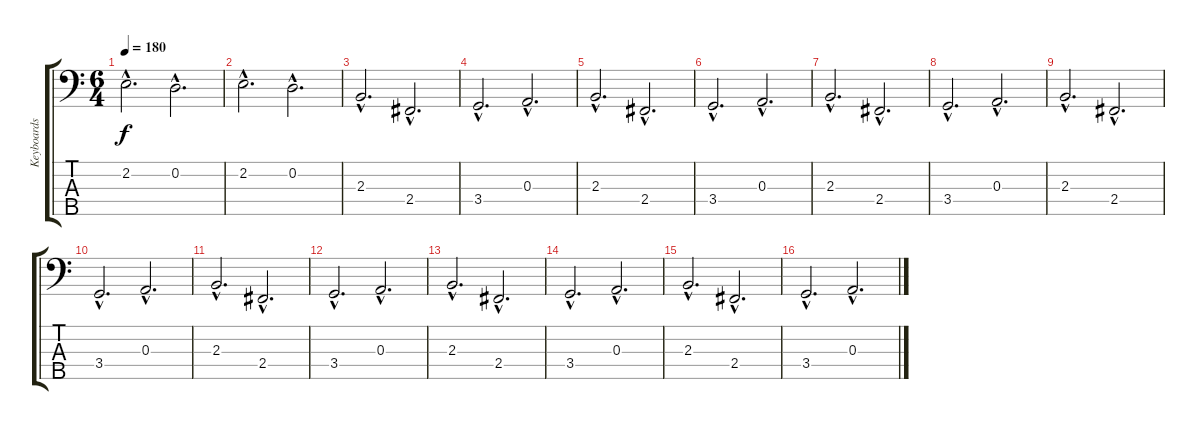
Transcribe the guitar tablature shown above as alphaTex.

\track ("Keyboards 1 Left" "Keyboards ") {instrument electricbassfinger}
\staff {score tabs}
\tuning (G2 D2 A1 E1 B0) {hide}
\ts (6 4)
\tempo 180
\clef f4
\ks c
2.2{hac}.2{d dy f} 0.2{hac}.2{d} |
2.2{hac}.2{d} 0.2{hac}.2{d} |
2.3{hac}.2{d} 2.4{hac}.2{d} |
3.4{hac}.2{d} 0.3{hac}.2{d} |
2.3{hac}.2{d} 2.4{hac}.2{d} |
3.4{hac}.2{d} 0.3{hac}.2{d} |
2.3{hac}.2{d} 2.4{hac}.2{d} |
3.4{hac}.2{d} 0.3{hac}.2{d} |
2.3{hac}.2{d} 2.4{hac}.2{d} |
3.4{hac}.2{d} 0.3{hac}.2{d} |
2.3{hac}.2{d} 2.4{hac}.2{d} |
3.4{hac}.2{d} 0.3{hac}.2{d} |
2.3{hac}.2{d} 2.4{hac}.2{d} |
3.4{hac}.2{d} 0.3{hac}.2{d} |
2.3{hac}.2{d} 2.4{hac}.2{d} |
3.4{hac}.2{d} 0.3{hac}.2{d}
